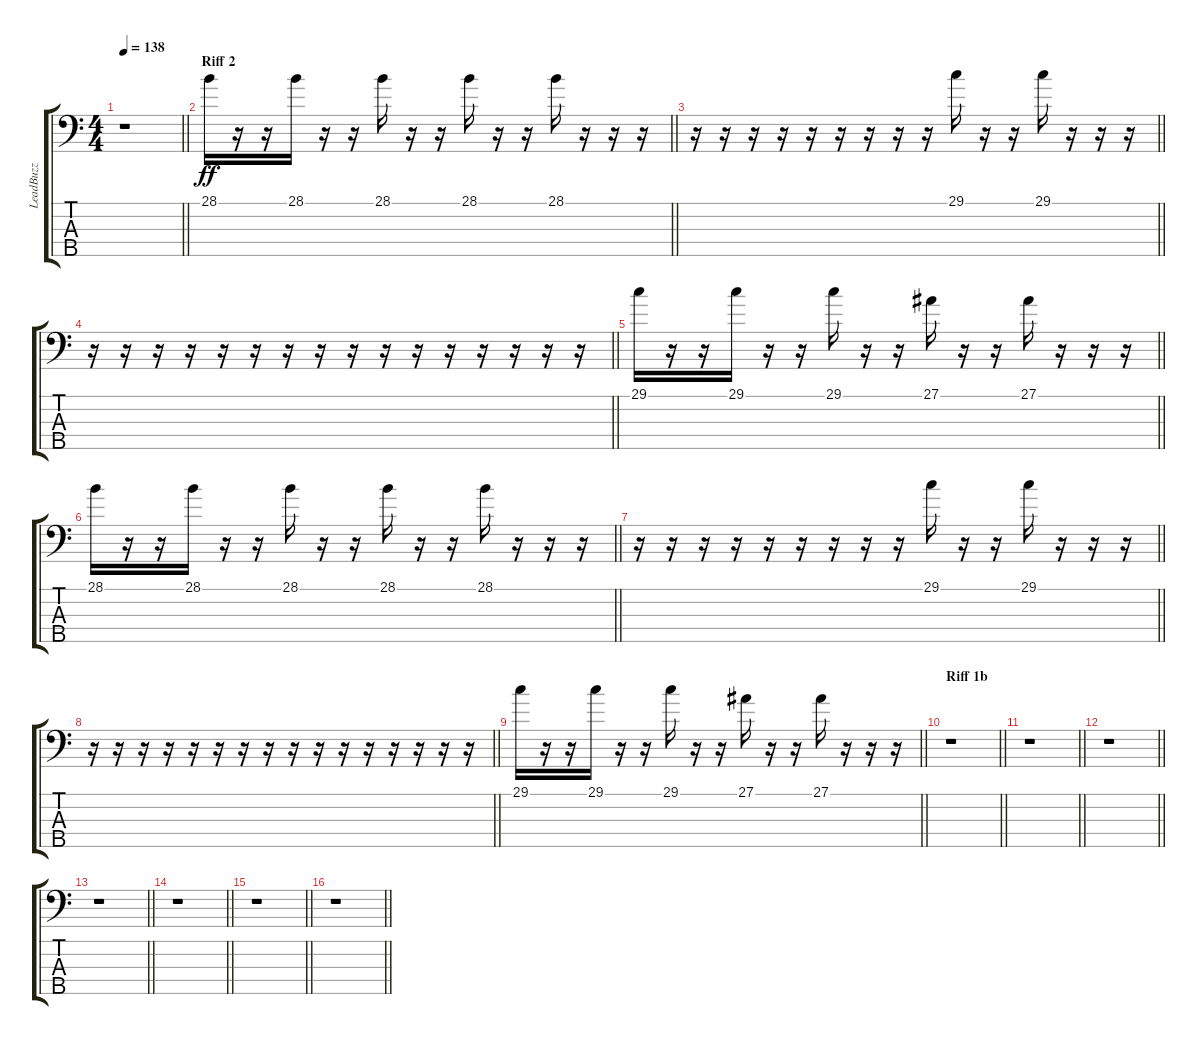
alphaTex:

\track ("LeadBuzz" "LeadBuzz") {instrument lead2sawtooth}
\staff {score tabs}
\tuning (G2 D2 A1 E1 B-1) {hide}
\ts (4 4)
\tempo 138
\clef f4
\barLineRight lightlight
\ks c
r.1{dy ff} |
\section ("" "Riff 2")
\barLineRight lightlight
28.1.16 r.16 r.16 28.1.16 r.16 r.16 28.1.16 r.16 r.16 28.1.16 r.16 r.16 28.1.16 r.16 r.16 r.16 |
\barLineRight lightlight
r.16 r.16 r.16 r.16 r.16 r.16 r.16 r.16 r.16 29.1.16 r.16 r.16 29.1.16 r.16 r.16 r.16 |
\barLineRight lightlight
r.16 r.16 r.16 r.16 r.16 r.16 r.16 r.16 r.16 r.16 r.16 r.16 r.16 r.16 r.16 r.16 |
\barLineRight lightlight
29.1.16 r.16 r.16 29.1.16 r.16 r.16 29.1.16 r.16 r.16 27.1.16 r.16 r.16 27.1.16 r.16 r.16 r.16 |
\barLineRight lightlight
28.1.16 r.16 r.16 28.1.16 r.16 r.16 28.1.16 r.16 r.16 28.1.16 r.16 r.16 28.1.16 r.16 r.16 r.16 |
\barLineRight lightlight
r.16 r.16 r.16 r.16 r.16 r.16 r.16 r.16 r.16 29.1.16 r.16 r.16 29.1.16 r.16 r.16 r.16 |
\barLineRight lightlight
r.16 r.16 r.16 r.16 r.16 r.16 r.16 r.16 r.16 r.16 r.16 r.16 r.16 r.16 r.16 r.16 |
\barLineRight lightlight
29.1.16 r.16 r.16 29.1.16 r.16 r.16 29.1.16 r.16 r.16 27.1.16 r.16 r.16 27.1.16 r.16 r.16 r.16 |
\section ("" "Riff 1b")
\barLineRight lightlight
r.1 |
\barLineRight lightlight
r.1 |
\barLineRight lightlight
r.1 |
\barLineRight lightlight
r.1 |
\barLineRight lightlight
r.1 |
\barLineRight lightlight
r.1 |
\barLineRight lightlight
r.1
